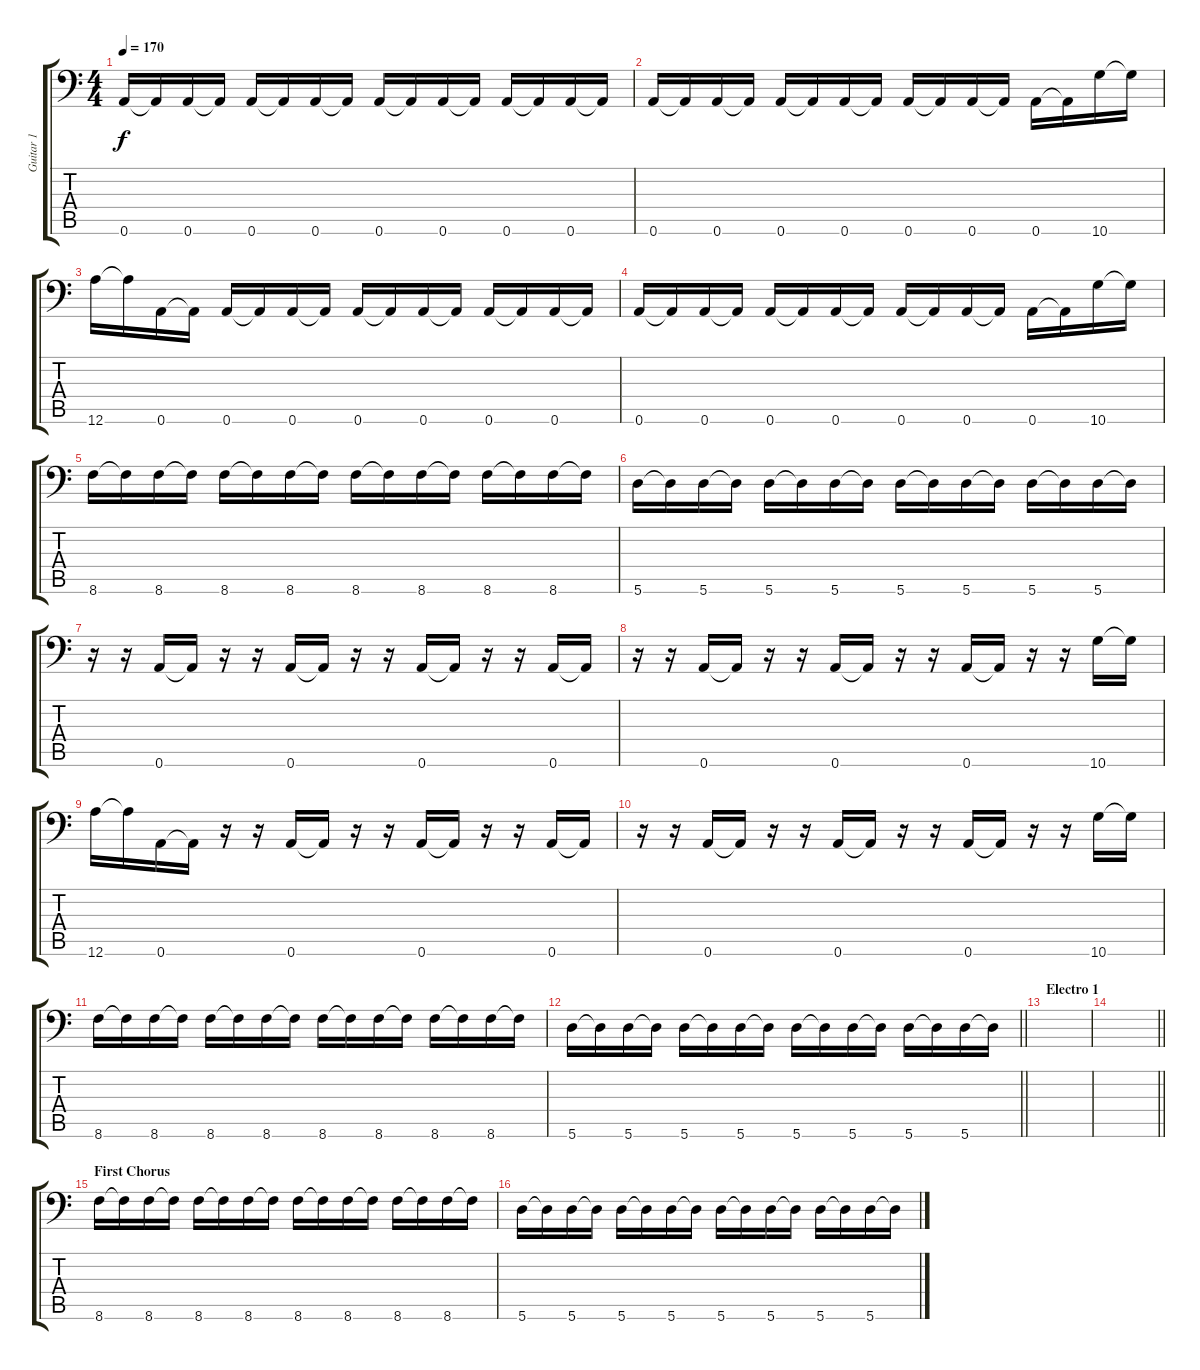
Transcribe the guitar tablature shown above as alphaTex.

\track ("Guitar 1" "Guitar 1") {instrument distortionguitar}
\staff {score tabs}
\tuning (B3 Gb3 D3 A2 E2 A1) {hide}
\ts (4 4)
\tempo 170
\clef f4
\ks c
0.6.16{dy f} 0.6{t}.16 0.6.16 0.6{t}.16 0.6.16 0.6{t}.16 0.6.16 0.6{t}.16 0.6.16 0.6{t}.16 0.6.16 0.6{t}.16 0.6.16 0.6{t}.16 0.6.16 0.6{t}.16 |
0.6.16 0.6{t}.16 0.6.16 0.6{t}.16 0.6.16 0.6{t}.16 0.6.16 0.6{t}.16 0.6.16 0.6{t}.16 0.6.16 0.6{t}.16 0.6.16 0.6{t}.16 10.6.16 10.6{t}.16 |
12.6.16 12.6{t}.16 0.6.16 0.6{t}.16 0.6.16 0.6{t}.16 0.6.16 0.6{t}.16 0.6.16 0.6{t}.16 0.6.16 0.6{t}.16 0.6.16 0.6{t}.16 0.6.16 0.6{t}.16 |
0.6.16 0.6{t}.16 0.6.16 0.6{t}.16 0.6.16 0.6{t}.16 0.6.16 0.6{t}.16 0.6.16 0.6{t}.16 0.6.16 0.6{t}.16 0.6.16 0.6{t}.16 10.6.16 10.6{t}.16 |
8.6.16 8.6{t}.16 8.6.16 8.6{t}.16 8.6.16 8.6{t}.16 8.6.16 8.6{t}.16 8.6.16 8.6{t}.16 8.6.16 8.6{t}.16 8.6.16 8.6{t}.16 8.6.16 8.6{t}.16 |
5.6.16 5.6{t}.16 5.6.16 5.6{t}.16 5.6.16 5.6{t}.16 5.6.16 5.6{t}.16 5.6.16 5.6{t}.16 5.6.16 5.6{t}.16 5.6.16 5.6{t}.16 5.6.16 5.6{t}.16 |
r.16 r.16 0.6.16 0.6{t}.16 r.16 r.16 0.6.16 0.6{t}.16 r.16 r.16 0.6.16 0.6{t}.16 r.16 r.16 0.6.16 0.6{t}.16 |
r.16 r.16 0.6.16 0.6{t}.16 r.16 r.16 0.6.16 0.6{t}.16 r.16 r.16 0.6.16 0.6{t}.16 r.16 r.16 10.6.16 10.6{t}.16 |
12.6.16 12.6{t}.16 0.6.16 0.6{t}.16 r.16 r.16 0.6.16 0.6{t}.16 r.16 r.16 0.6.16 0.6{t}.16 r.16 r.16 0.6.16 0.6{t}.16 |
r.16 r.16 0.6.16 0.6{t}.16 r.16 r.16 0.6.16 0.6{t}.16 r.16 r.16 0.6.16 0.6{t}.16 r.16 r.16 10.6.16 10.6{t}.16 |
8.6.16 8.6{t}.16 8.6.16 8.6{t}.16 8.6.16 8.6{t}.16 8.6.16 8.6{t}.16 8.6.16 8.6{t}.16 8.6.16 8.6{t}.16 8.6.16 8.6{t}.16 8.6.16 8.6{t}.16 |
\barLineRight lightlight
5.6.16 5.6{t}.16 5.6.16 5.6{t}.16 5.6.16 5.6{t}.16 5.6.16 5.6{t}.16 5.6.16 5.6{t}.16 5.6.16 5.6{t}.16 5.6.16 5.6{t}.16 5.6.16 5.6{t}.16 |
\section ("" "Electro 1")
|
\barLineRight lightlight
|
\section ("" "First Chorus")
8.6.16 8.6{t}.16 8.6.16 8.6{t}.16 8.6.16 8.6{t}.16 8.6.16 8.6{t}.16 8.6.16 8.6{t}.16 8.6.16 8.6{t}.16 8.6.16 8.6{t}.16 8.6.16 8.6{t}.16 |
5.6.16 5.6{t}.16 5.6.16 5.6{t}.16 5.6.16 5.6{t}.16 5.6.16 5.6{t}.16 5.6.16 5.6{t}.16 5.6.16 5.6{t}.16 5.6.16 5.6{t}.16 5.6.16 5.6{t}.16
